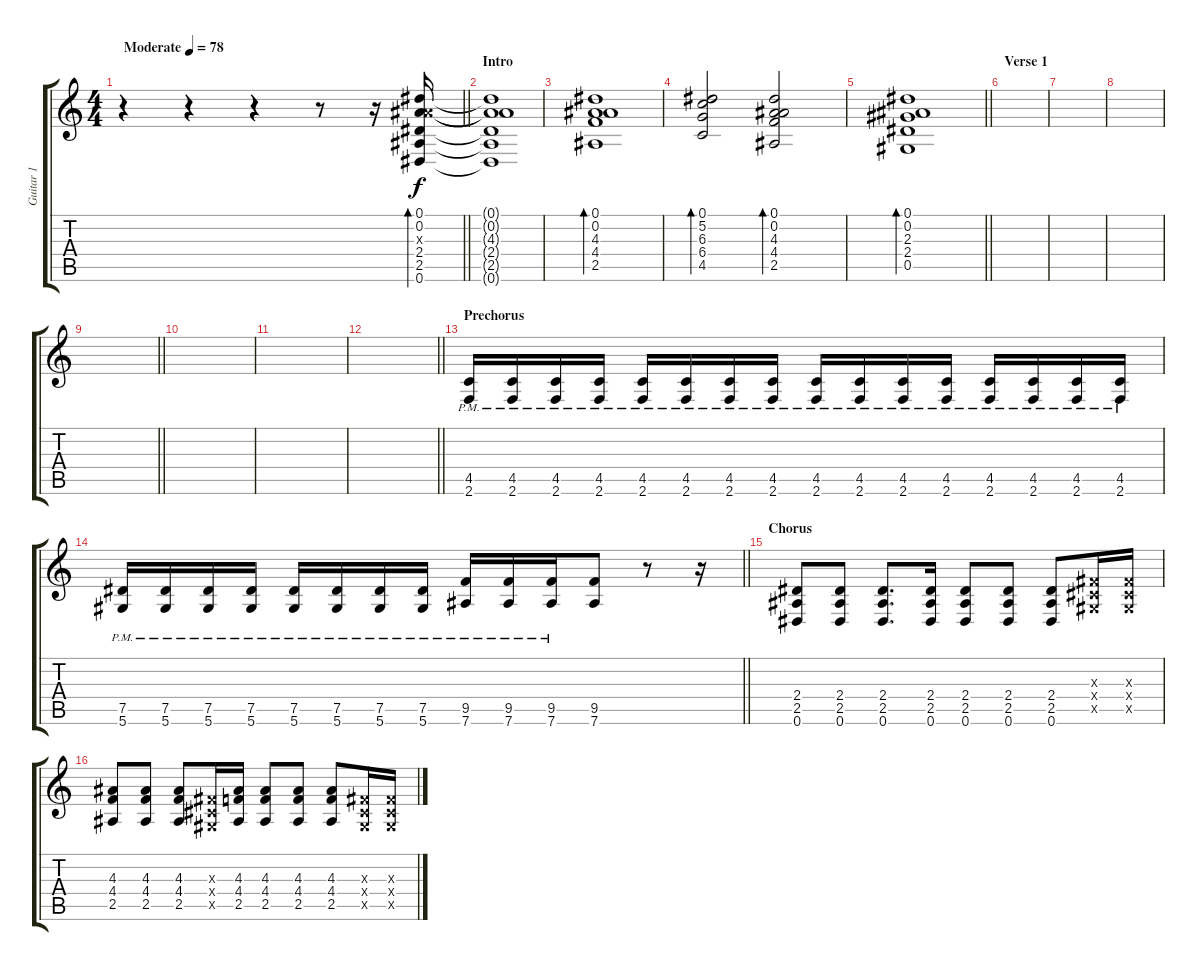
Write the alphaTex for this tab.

\track ("Guitar 1" "Guitar 1") {instrument distortionguitar}
\staff {score tabs}
\tuning (Eb4 Bb3 Gb3 Db3 Ab2 Eb2) {hide}
\ts (4 4)
\tempo (78 "Moderate")
\clef g2
\barLineRight lightlight
\ks c
r.4{dy f instrument distortionguitar} r.4 r.4 r.8 r.16 (0.1 0.2 4.3{x} 2.4 2.5 0.6).16{bd 240 volume 12 instrument electricguitarclean} |
\section ("" "Intro")
(0.1{t} 0.2{t} 4.3{t} 2.4{t} 2.5{t} 0.6{t}).1 |
(0.1 0.2 4.3 4.4 2.5).1{bd 60} |
(0.1 5.2 6.3 6.4 4.5).2{bd 60} (0.1 0.2 4.3 4.4 2.5).2{bd 60} |
\barLineRight lightlight
(0.1 0.2 2.3 2.4 0.5).1{bd 60} |
\section ("" "Verse 1")
|
|
|
\barLineRight lightlight
|
|
|
\barLineRight lightlight
|
\section ("" "Prechorus")
(4.5{pm} 2.6{pm}).16{volume 12 instrument distortionguitar} (4.5{pm} 2.6{pm}).16 (4.5{pm} 2.6{pm}).16 (4.5{pm} 2.6{pm}).16 (4.5{pm} 2.6{pm}).16 (4.5{pm} 2.6{pm}).16 (4.5{pm} 2.6{pm}).16 (4.5{pm} 2.6{pm}).16 (4.5{pm} 2.6{pm}).16 (4.5{pm} 2.6{pm}).16 (4.5{pm} 2.6{pm}).16 (4.5{pm} 2.6{pm}).16 (4.5{pm} 2.6{pm}).16 (4.5{pm} 2.6{pm}).16 (4.5{pm} 2.6{pm}).16 (4.5{pm} 2.6{pm}).16 |
\barLineRight lightlight
(7.5{pm} 5.6{pm}).16 (7.5{pm} 5.6{pm}).16 (7.5{pm} 5.6{pm}).16 (7.5{pm} 5.6{pm}).16 (7.5{pm} 5.6{pm}).16 (7.5{pm} 5.6{pm}).16 (7.5{pm} 5.6{pm}).16 (7.5{pm} 5.6{pm}).16 (9.5{pm} 7.6{pm}).16 (9.5{pm} 7.6{pm}).16 (9.5{pm} 7.6{pm}).16 (9.5 7.6).8 r.8 r.16 |
\section ("" "Chorus")
(2.4 2.5 0.6).8{volume 16} (2.4 2.5 0.6).8 (2.4 2.5 0.6).8{d} (2.4 2.5 0.6).16 (2.4 2.5 0.6).8 (2.4 2.5 0.6).8 (2.4 2.5 0.6).8 (0.3{x} 0.4{x} 0.5{x}).16 (0.3{x} 0.4{x} 0.5{x}).16 |
(4.3 4.4 2.5).8 (4.3 4.4 2.5).8 (4.3 4.4 2.5).8 (0.3{x} 0.4{x} 0.5{x}).16 (4.3 4.4 2.5).16 (4.3 4.4 2.5).8 (4.3 4.4 2.5).8 (4.3 4.4 2.5).8 (0.3{x} 0.4{x} 0.5{x}).16 (0.3{x} 0.4{x} 0.5{x}).16
